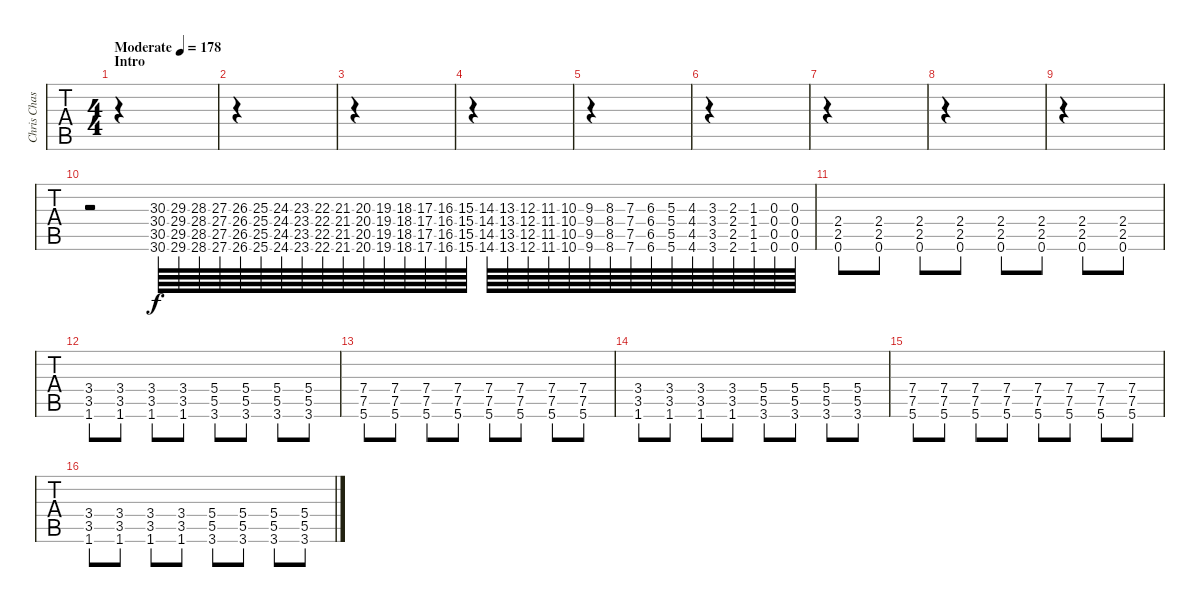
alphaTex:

\track ("Chris Chasse - Guitar One" "Chris Chas") {instrument distortionguitar}
\staff {tabs}
\tuning (Eb4 Bb3 Gb3 Db3 Ab2 Eb2) {hide}
\ts (4 4)
\section ("" "Intro")
\tempo (178 "Moderate")
\clef g2
\ks c
|
|
|
|
|
|
|
|
|
r.2 (30.3 30.4 30.5 30.6).64 (29.3 29.4 29.5 29.6).64 (28.3 28.4 28.5 28.6).64 (27.3 27.4 27.5 27.6).64 (26.3 26.4 26.5 26.6).64 (25.3 25.4 25.5 25.6).64 (24.3 24.4 24.5 24.6).64 (23.3 23.4 23.5 23.6).64 (22.3 22.4 22.5 22.6).64 (21.3 21.4 21.5 21.6).64 (20.3 20.4 20.5 20.6).64 (19.3 19.4 19.5 19.6).64 (18.3 18.4 18.5 18.6).64 (17.3 17.4 17.5 17.6).64 (16.3 16.4 16.5 16.6).64 (15.3 15.4 15.5 15.6).64 (14.3 14.4 14.5 14.6).64 (13.3 13.4 13.5 13.6).64 (12.3 12.4 12.5 12.6).64 (11.3 11.4 11.5 11.6).64 (10.3 10.4 10.5 10.6).64 (9.3 9.4 9.5 9.6).64 (8.3 8.4 8.5 8.6).64 (7.3 7.4 7.5 7.6).64 (6.3 6.4 6.5 6.6).64 (5.3 5.4 5.5 5.6).64 (4.3 4.4 4.5 4.6).64 (3.3 3.4 3.5 3.6).64 (2.3 2.4 2.5 2.6).64 (1.3 1.4 1.5 1.6).64 (0.3 0.4 0.5 0.6).64 (0.3 0.4 0.5 0.6).64 |
(2.4 2.5 0.6).8 (2.4 2.5 0.6).8 (2.4 2.5 0.6).8 (2.4 2.5 0.6).8 (2.4 2.5 0.6).8 (2.4 2.5 0.6).8 (2.4 2.5 0.6).8 (2.4 2.5 0.6).8 |
(3.4 3.5 1.6).8 (3.4 3.5 1.6).8 (3.4 3.5 1.6).8 (3.4 3.5 1.6).8 (5.4 5.5 3.6).8 (5.4 5.5 3.6).8 (5.4 5.5 3.6).8 (5.4 5.5 3.6).8 |
(7.4 7.5 5.6).8 (7.4 7.5 5.6).8 (7.4 7.5 5.6).8 (7.4 7.5 5.6).8 (7.4 7.5 5.6).8 (7.4 7.5 5.6).8 (7.4 7.5 5.6).8 (7.4 7.5 5.6).8 |
(3.4 3.5 1.6).8 (3.4 3.5 1.6).8 (3.4 3.5 1.6).8 (3.4 3.5 1.6).8 (5.4 5.5 3.6).8 (5.4 5.5 3.6).8 (5.4 5.5 3.6).8 (5.4 5.5 3.6).8 |
(7.4 7.5 5.6).8 (7.4 7.5 5.6).8 (7.4 7.5 5.6).8 (7.4 7.5 5.6).8 (7.4 7.5 5.6).8 (7.4 7.5 5.6).8 (7.4 7.5 5.6).8 (7.4 7.5 5.6).8 |
(3.4 3.5 1.6).8 (3.4 3.5 1.6).8 (3.4 3.5 1.6).8 (3.4 3.5 1.6).8 (5.4 5.5 3.6).8 (5.4 5.5 3.6).8 (5.4 5.5 3.6).8 (5.4 5.5 3.6).8
